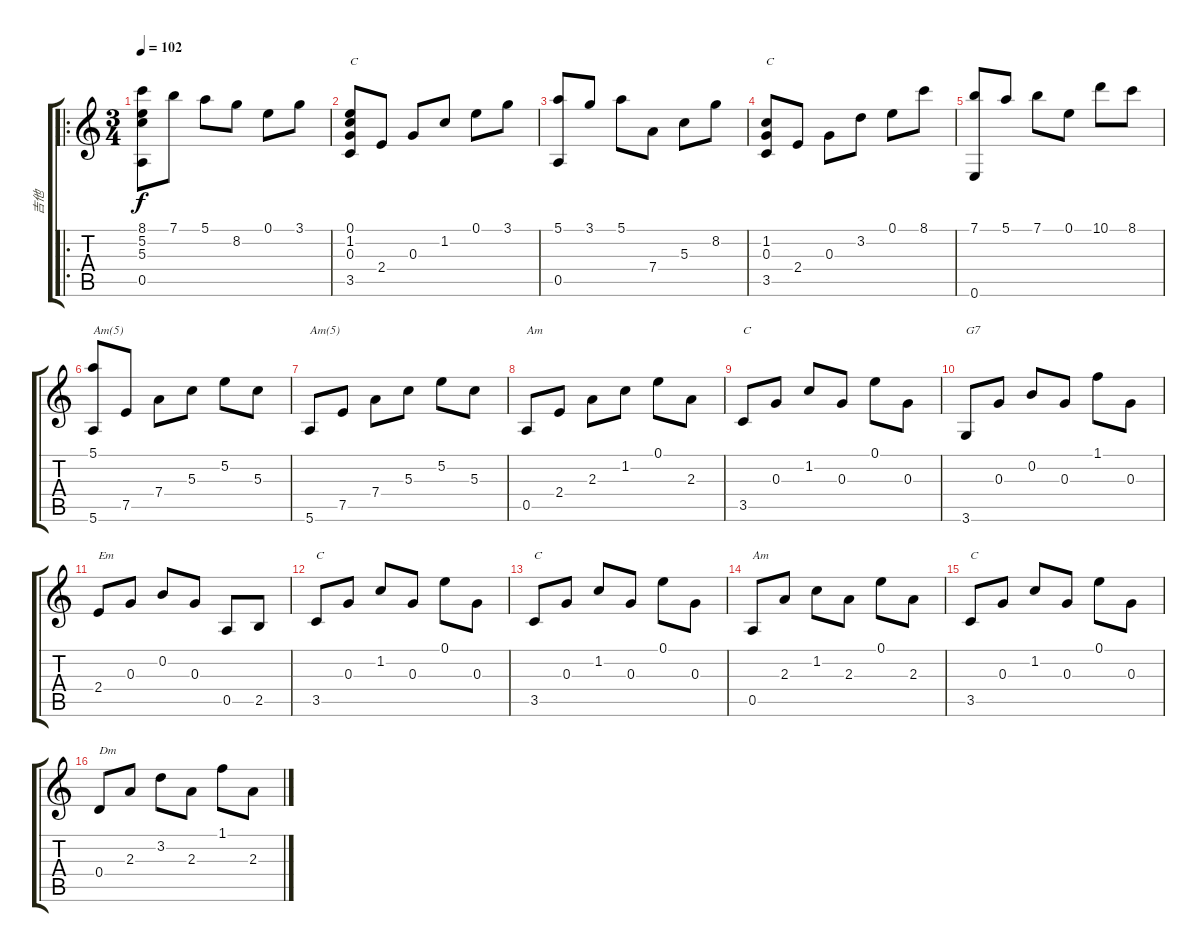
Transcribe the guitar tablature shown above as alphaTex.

\track ("吉他" "吉他") {instrument acousticguitarsteel}
\staff {score tabs}
\tuning (E4 B3 G3 D3 A2 E2) {hide}
\ro
\ts (3 4)
\tempo 102
\clef g2
\ks c
(8.1 5.2 5.3 0.5).8{dy f instrument acousticguitarsteel} 7.1.8 5.1.8 8.2.8 0.1.8 3.1.8 |
(0.1 1.2 0.3 3.5).8{txt "C"} 2.4.8 0.3.8 1.2.8 0.1.8 3.1.8 |
(5.1 0.5).8 3.1.8 5.1.8 7.4.8 5.3.8 8.2.8 |
(1.2 0.3 3.5).8{txt "C"} 2.4.8 0.3.8 3.2.8 0.1.8 8.1.8 |
(7.1 0.6).8 5.1.8 7.1.8 0.1.8 10.1.8 8.1.8 |
(5.1 5.6).8{txt "Am(5)"} 7.5.8 7.4.8 5.3.8 5.2.8 5.3.8 |
5.6.8{txt "Am(5)"} 7.5.8 7.4.8 5.3.8 5.2.8 5.3.8 |
0.5.8{txt "Am"} 2.4.8 2.3.8 1.2.8 0.1.8 2.3.8 |
3.5.8{txt "C"} 0.3.8 1.2.8 0.3.8 0.1.8 0.3.8 |
3.6.8{txt "G7"} 0.3.8 0.2.8 0.3.8 1.1.8 0.3.8 |
2.4.8{txt "Em"} 0.3.8 0.2.8 0.3.8 0.5.8 2.5.8 |
3.5.8{txt "C"} 0.3.8 1.2.8 0.3.8 0.1.8 0.3.8 |
3.5.8{txt "C"} 0.3.8 1.2.8 0.3.8 0.1.8 0.3.8 |
0.5.8{txt "Am"} 2.3.8 1.2.8 2.3.8 0.1.8 2.3.8 |
3.5.8{txt "C"} 0.3.8 1.2.8 0.3.8 0.1.8 0.3.8 |
0.4.8{txt "Dm"} 2.3.8 3.2.8 2.3.8 1.1.8 2.3.8
